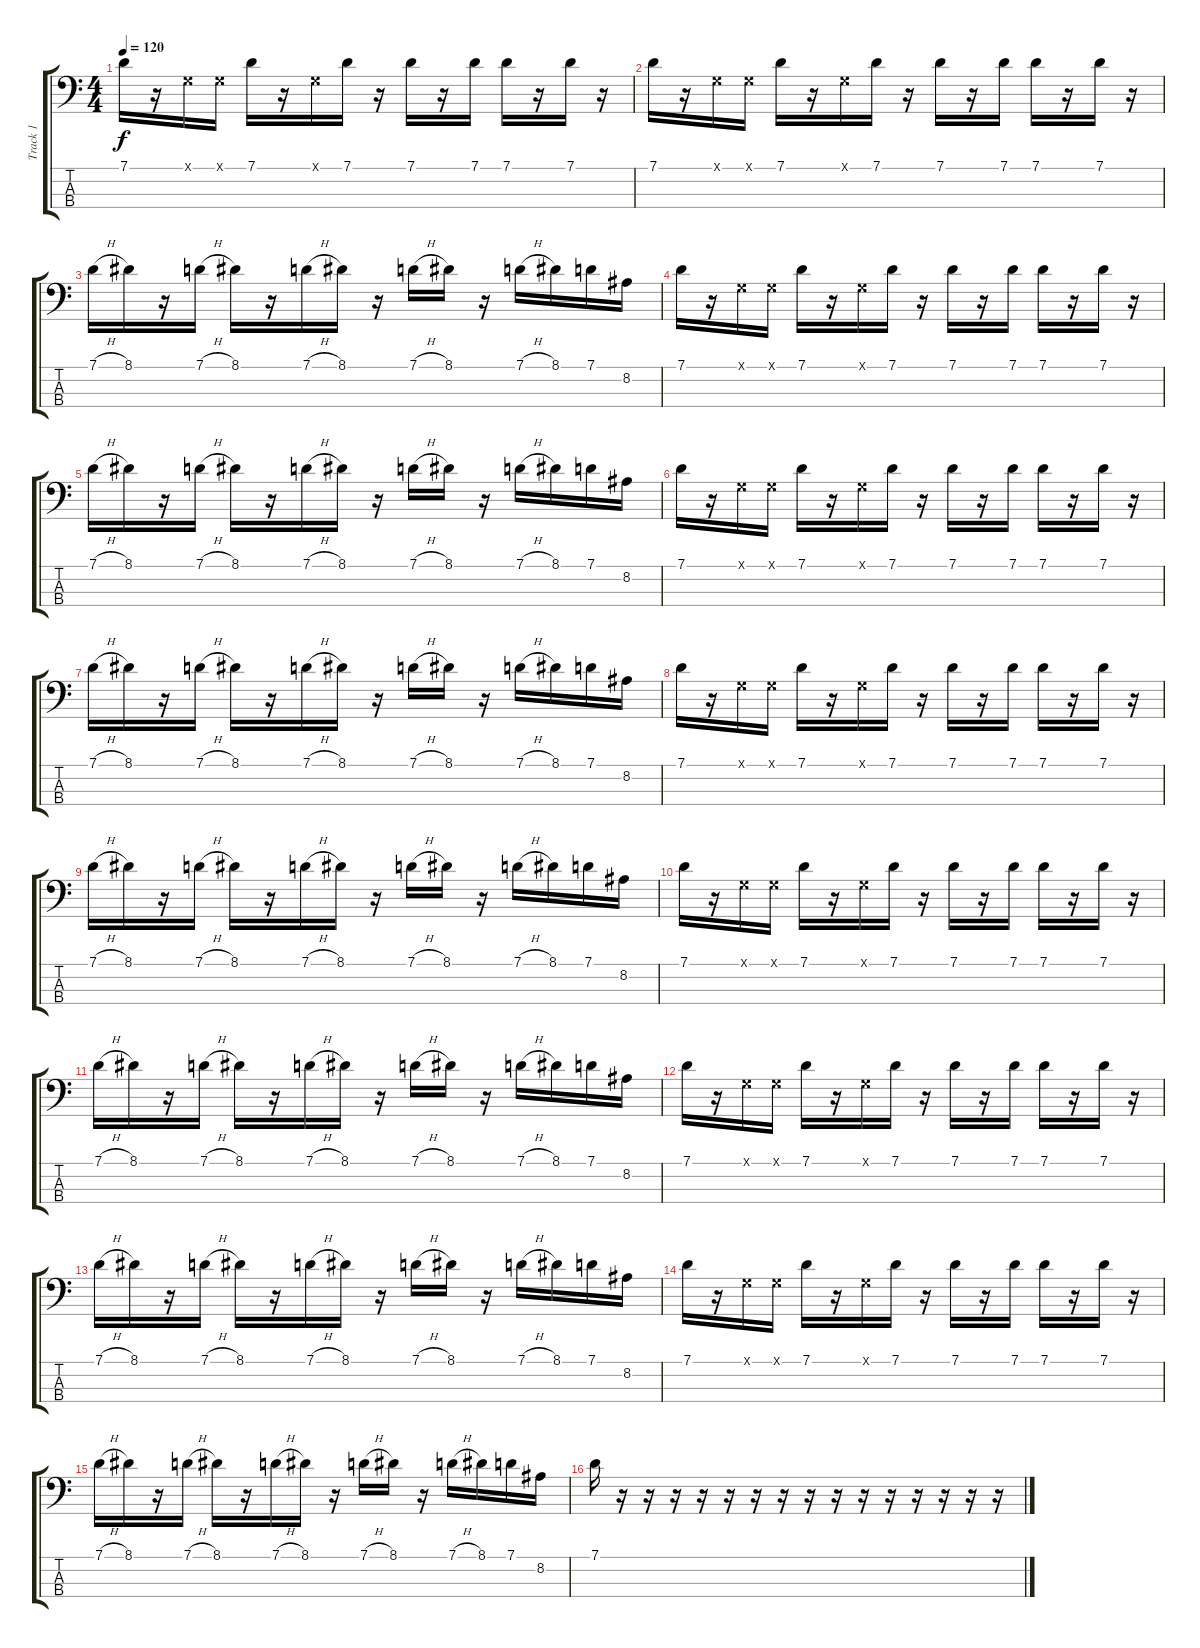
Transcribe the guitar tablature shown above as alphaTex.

\track ("Track 1" "Track 1") {instrument slapbass2}
\staff {score tabs}
\tuning (G2 D2 A1 E1) {hide}
\ts (4 4)
\tempo 120
\clef f4
\ks c
7.1.16{dy f} r.16 0.1{x}.16 0.1{x}.16 7.1.16 r.16 0.1{x}.16 7.1.16 r.16 7.1.16 r.16 7.1.16 7.1.16 r.16 7.1.16 r.16 |
7.1.16 r.16 0.1{x}.16 0.1{x}.16 7.1.16 r.16 0.1{x}.16 7.1.16 r.16 7.1.16 r.16 7.1.16 7.1.16 r.16 7.1.16 r.16 |
7.1{h}.16 8.1.16 r.16 7.1{h}.16 8.1.16 r.16 7.1{h}.16 8.1.16 r.16 7.1{h}.16 8.1.16 r.16 7.1{h}.16 8.1.16 7.1.16 8.2.16 |
7.1.16 r.16 0.1{x}.16 0.1{x}.16 7.1.16 r.16 0.1{x}.16 7.1.16 r.16 7.1.16 r.16 7.1.16 7.1.16 r.16 7.1.16 r.16 |
7.1{h}.16 8.1.16 r.16 7.1{h}.16 8.1.16 r.16 7.1{h}.16 8.1.16 r.16 7.1{h}.16 8.1.16 r.16 7.1{h}.16 8.1.16 7.1.16 8.2.16 |
7.1.16 r.16 0.1{x}.16 0.1{x}.16 7.1.16 r.16 0.1{x}.16 7.1.16 r.16 7.1.16 r.16 7.1.16 7.1.16 r.16 7.1.16 r.16 |
7.1{h}.16 8.1.16 r.16 7.1{h}.16 8.1.16 r.16 7.1{h}.16 8.1.16 r.16 7.1{h}.16 8.1.16 r.16 7.1{h}.16 8.1.16 7.1.16 8.2.16 |
7.1.16 r.16 0.1{x}.16 0.1{x}.16 7.1.16 r.16 0.1{x}.16 7.1.16 r.16 7.1.16 r.16 7.1.16 7.1.16 r.16 7.1.16 r.16 |
7.1{h}.16 8.1.16 r.16 7.1{h}.16 8.1.16 r.16 7.1{h}.16 8.1.16 r.16 7.1{h}.16 8.1.16 r.16 7.1{h}.16 8.1.16 7.1.16 8.2.16 |
7.1.16 r.16 0.1{x}.16 0.1{x}.16 7.1.16 r.16 0.1{x}.16 7.1.16 r.16 7.1.16 r.16 7.1.16 7.1.16 r.16 7.1.16 r.16 |
7.1{h}.16 8.1.16 r.16 7.1{h}.16 8.1.16 r.16 7.1{h}.16 8.1.16 r.16 7.1{h}.16 8.1.16 r.16 7.1{h}.16 8.1.16 7.1.16 8.2.16 |
7.1.16 r.16 0.1{x}.16 0.1{x}.16 7.1.16 r.16 0.1{x}.16 7.1.16 r.16 7.1.16 r.16 7.1.16 7.1.16 r.16 7.1.16 r.16 |
7.1{h}.16 8.1.16 r.16 7.1{h}.16 8.1.16 r.16 7.1{h}.16 8.1.16 r.16 7.1{h}.16 8.1.16 r.16 7.1{h}.16 8.1.16 7.1.16 8.2.16 |
7.1.16 r.16 0.1{x}.16 0.1{x}.16 7.1.16 r.16 0.1{x}.16 7.1.16 r.16 7.1.16 r.16 7.1.16 7.1.16 r.16 7.1.16 r.16 |
7.1{h}.16 8.1.16 r.16 7.1{h}.16 8.1.16 r.16 7.1{h}.16 8.1.16 r.16 7.1{h}.16 8.1.16 r.16 7.1{h}.16 8.1.16 7.1.16 8.2.16 |
7.1.16 r.16 r.16 r.16 r.16 r.16 r.16 r.16 r.16 r.16 r.16 r.16 r.16 r.16 r.16 r.16
